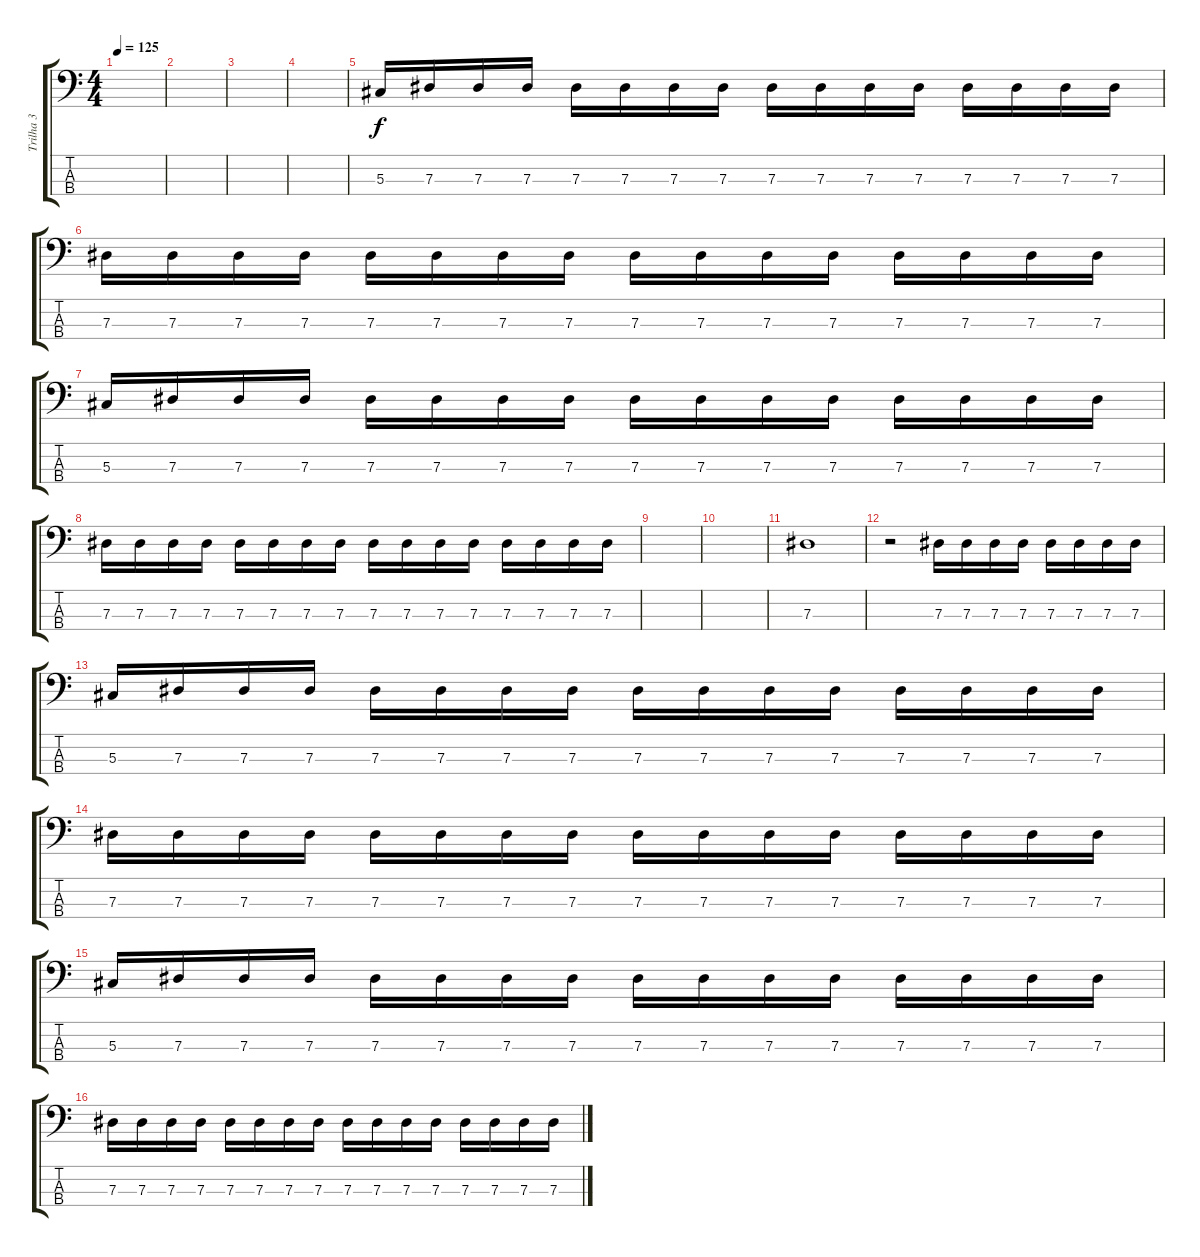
\track ("Trilha 3" "Trilha 3") {instrument electricbassfinger}
\staff {score tabs}
\tuning (Gb2 Db2 Ab1 Eb1) {hide}
\ts (4 4)
\tempo 125
\clef f4
\ks c
|
|
|
|
5.3.16 7.3.16 7.3.16 7.3.16 7.3.16 7.3.16 7.3.16 7.3.16 7.3.16 7.3.16 7.3.16 7.3.16 7.3.16 7.3.16 7.3.16 7.3.16 |
7.3.16 7.3.16 7.3.16 7.3.16 7.3.16 7.3.16 7.3.16 7.3.16 7.3.16 7.3.16 7.3.16 7.3.16 7.3.16 7.3.16 7.3.16 7.3.16 |
5.3.16 7.3.16 7.3.16 7.3.16 7.3.16 7.3.16 7.3.16 7.3.16 7.3.16 7.3.16 7.3.16 7.3.16 7.3.16 7.3.16 7.3.16 7.3.16 |
7.3.16 7.3.16 7.3.16 7.3.16 7.3.16 7.3.16 7.3.16 7.3.16 7.3.16 7.3.16 7.3.16 7.3.16 7.3.16 7.3.16 7.3.16 7.3.16 |
|
|
7.3.1 |
r.2 7.3.16 7.3.16 7.3.16 7.3.16 7.3.16 7.3.16 7.3.16 7.3.16 |
5.3.16 7.3.16 7.3.16 7.3.16 7.3.16 7.3.16 7.3.16 7.3.16 7.3.16 7.3.16 7.3.16 7.3.16 7.3.16 7.3.16 7.3.16 7.3.16 |
7.3.16 7.3.16 7.3.16 7.3.16 7.3.16 7.3.16 7.3.16 7.3.16 7.3.16 7.3.16 7.3.16 7.3.16 7.3.16 7.3.16 7.3.16 7.3.16 |
5.3.16 7.3.16 7.3.16 7.3.16 7.3.16 7.3.16 7.3.16 7.3.16 7.3.16 7.3.16 7.3.16 7.3.16 7.3.16 7.3.16 7.3.16 7.3.16 |
7.3.16 7.3.16 7.3.16 7.3.16 7.3.16 7.3.16 7.3.16 7.3.16 7.3.16 7.3.16 7.3.16 7.3.16 7.3.16 7.3.16 7.3.16 7.3.16
